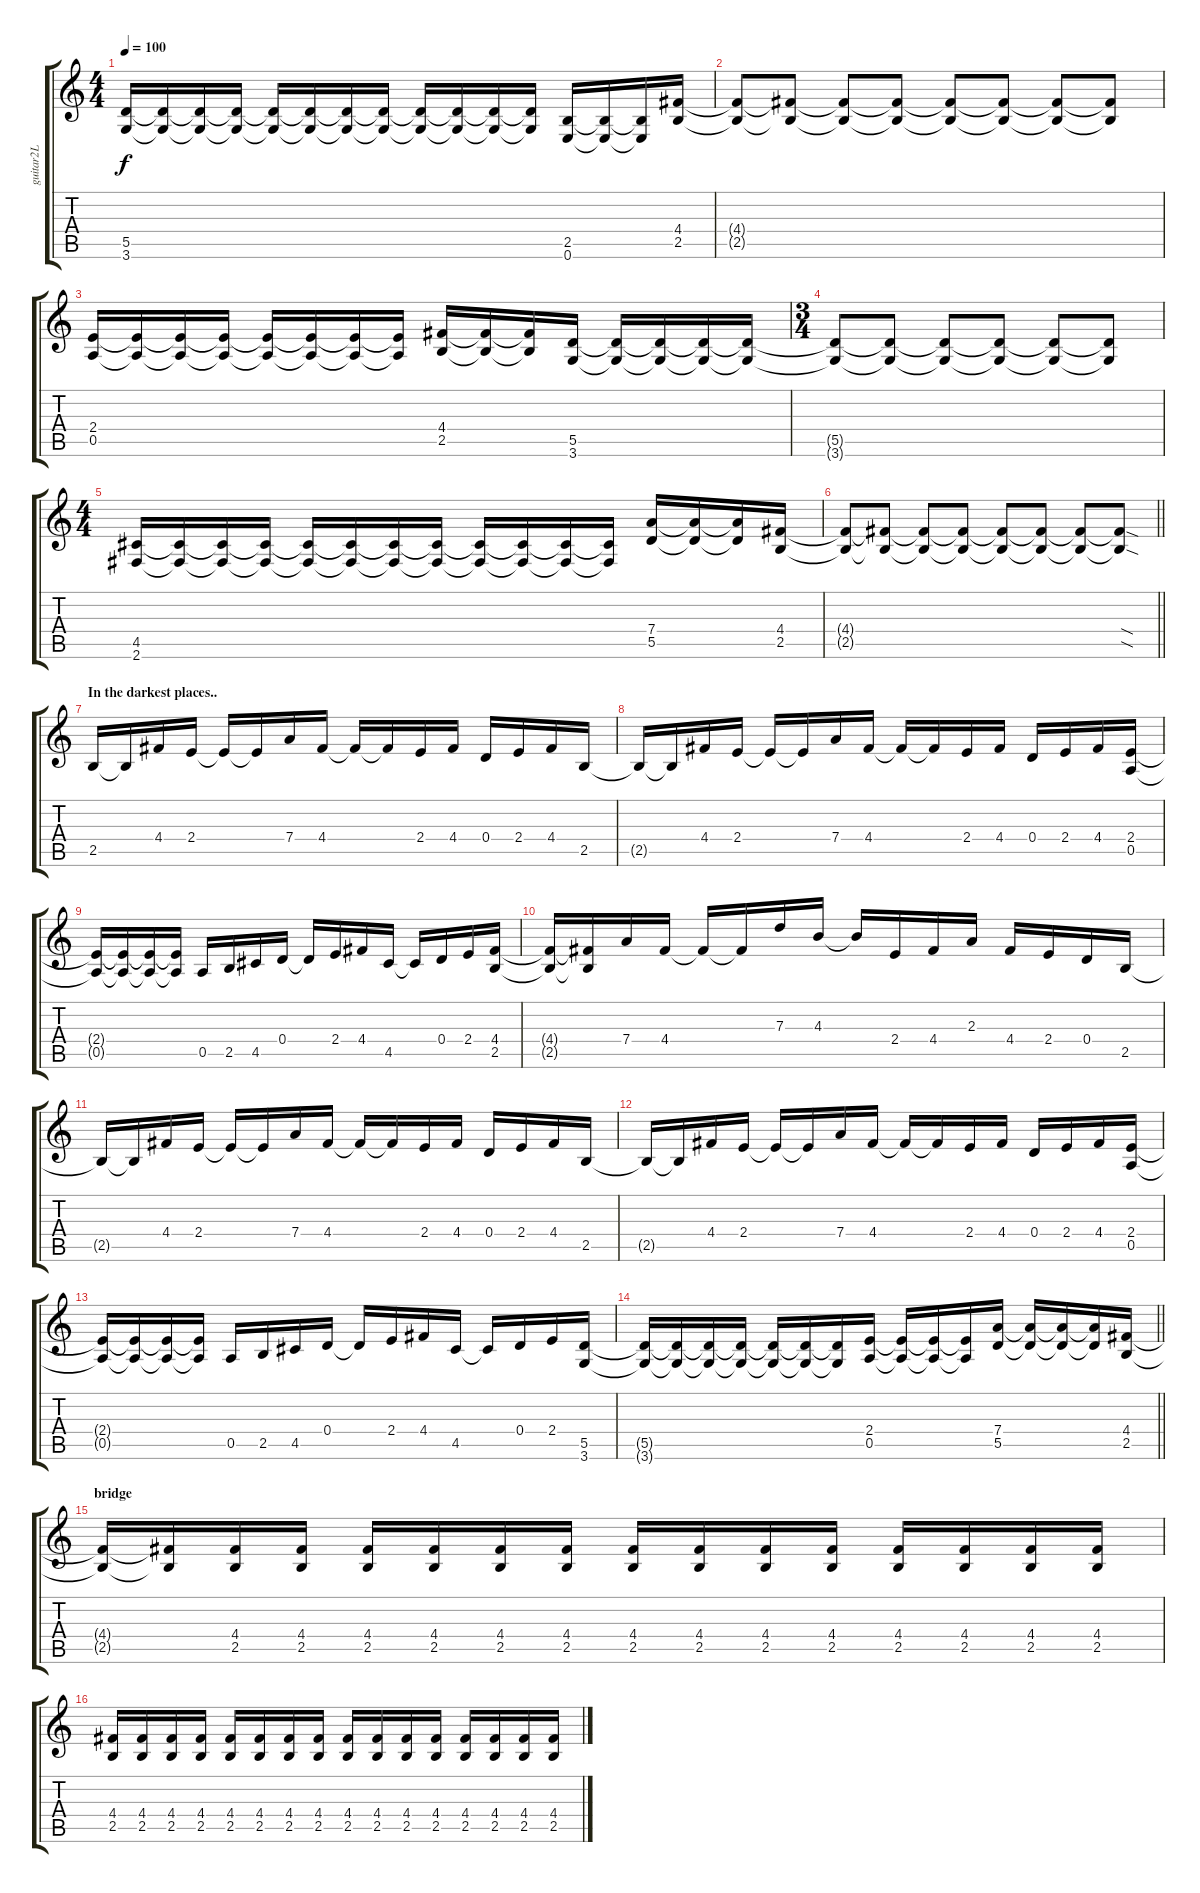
\track ("guitar2L" "guitar2L") {instrument distortionguitar}
\staff {score tabs}
\tuning (E4 B3 G3 D3 A2 E2) {hide}
\ts (4 4)
\tempo 100
\clef g2
\ks c
(5.5 3.6).16{dy f} (5.5{t} 3.6{t}).16 (5.5{t} 3.6{t}).16 (5.5{t} 3.6{t}).16 (5.5{t} 3.6{t}).16 (5.5{t} 3.6{t}).16 (5.5{t} 3.6{t}).16 (5.5{t} 3.6{t}).16 (5.5{t} 3.6{t}).16 (5.5{t} 3.6{t}).16 (5.5{t} 3.6{t}).16 (5.5{t} 3.6{t}).16 (2.5 0.6).16 (2.5{t} 0.6{t}).16 (2.5{t} 0.6{t}).16 (4.4 2.5).16 |
(4.4{t} 2.5{t}).8 (4.4{t} 2.5{t}).8 (4.4{t} 2.5{t}).8 (4.4{t} 2.5{t}).8 (4.4{t} 2.5{t}).8 (4.4{t} 2.5{t}).8 (4.4{t} 2.5{t}).8 (4.4{t} 2.5{t}).8 |
(2.4 0.5).16 (2.4{t} 0.5{t}).16 (2.4{t} 0.5{t}).16 (2.4{t} 0.5{t}).16 (2.4{t} 0.5{t}).16 (2.4{t} 0.5{t}).16 (2.4{t} 0.5{t}).16 (2.4{t} 0.5{t}).16 (4.4 2.5).16 (4.4{t} 2.5{t}).16 (4.4{t} 2.5{t}).16 (5.5 3.6).16 (5.5{t} 3.6{t}).16 (5.5{t} 3.6{t}).16 (5.5{t} 3.6{t}).16 (5.5{t} 3.6{t}).16 |
\ts (3 4)
(5.5{t} 3.6{t}).8 (5.5{t} 3.6{t}).8 (5.5{t} 3.6{t}).8 (5.5{t} 3.6{t}).8 (5.5{t} 3.6{t}).8 (5.5{t} 3.6{t}).8 |
\ts (4 4)
(4.5 2.6).16 (4.5{t} 2.6{t}).16 (4.5{t} 2.6{t}).16 (4.5{t} 2.6{t}).16 (4.5{t} 2.6{t}).16 (4.5{t} 2.6{t}).16 (4.5{t} 2.6{t}).16 (4.5{t} 2.6{t}).16 (4.5{t} 2.6{t}).16 (4.5{t} 2.6{t}).16 (4.5{t} 2.6{t}).16 (4.5{t} 2.6{t}).16 (7.4 5.5).16 (7.4{t} 5.5{t}).16 (7.4{t} 5.5{t}).16 (4.4 2.5).16 |
\barLineRight lightlight
(4.4{t} 2.5{t}).8 (4.4{t} 2.5{t}).8 (4.4{t} 2.5{t}).8 (4.4{t} 2.5{t}).8 (4.4{t} 2.5{t}).8 (4.4{t} 2.5{t}).8 (4.4{t} 2.5{t}).8 (4.4{sod t} 2.5{sod t}).8 |
\section ("" "In the darkest places..")
2.5.16 2.5{t}.16 4.4.16 2.4.16 2.4{t}.16 2.4{t}.16 7.4.16 4.4.16 4.4{t}.16 4.4{t}.16 2.4.16 4.4.16 0.4.16 2.4.16 4.4.16 2.5.16 |
2.5{t}.16 2.5{t}.16 4.4.16 2.4.16 2.4{t}.16 2.4{t}.16 7.4.16 4.4.16 4.4{t}.16 4.4{t}.16 2.4.16 4.4.16 0.4.16 2.4.16 4.4.16 (2.4 0.5).16 |
(2.4{t} 0.5{t}).16 (2.4{t} 0.5{t}).16 (2.4{t} 0.5{t}).16 (2.4{t} 0.5{t}).16 0.5.16 2.5.16 4.5.16 0.4.16 0.4{t}.16 2.4.16 4.4.16 4.5.16 4.5{t}.16 0.4.16 2.4.16 (4.4 2.5).16 |
(4.4{t} 2.5{t}).16 (4.4{t} 2.5{t}).16 7.4.16 4.4.16 4.4{t}.16 4.4{t}.16 7.3.16 4.3.16 4.3{t}.16 2.4.16 4.4.16 2.3.16 4.4.16 2.4.16 0.4.16 2.5.16 |
2.5{t}.16 2.5{t}.16 4.4.16 2.4.16 2.4{t}.16 2.4{t}.16 7.4.16 4.4.16 4.4{t}.16 4.4{t}.16 2.4.16 4.4.16 0.4.16 2.4.16 4.4.16 2.5.16 |
2.5{t}.16 2.5{t}.16 4.4.16 2.4.16 2.4{t}.16 2.4{t}.16 7.4.16 4.4.16 4.4{t}.16 4.4{t}.16 2.4.16 4.4.16 0.4.16 2.4.16 4.4.16 (2.4 0.5).16 |
(2.4{t} 0.5{t}).16 (2.4{t} 0.5{t}).16 (2.4{t} 0.5{t}).16 (2.4{t} 0.5{t}).16 0.5.16 2.5.16 4.5.16 0.4.16 0.4{t}.16 2.4.16 4.4.16 4.5.16 4.5{t}.16 0.4.16 2.4.16 (5.5 3.6).16 |
\barLineRight lightlight
(5.5{t} 3.6{t}).16 (5.5{t} 3.6{t}).16 (5.5{t} 3.6{t}).16 (5.5{t} 3.6{t}).16 (5.5{t} 3.6{t}).16 (5.5{t} 3.6{t}).16 (5.5{t} 3.6{t}).16 (2.4 0.5).16 (2.4{t} 0.5{t}).16 (2.4{t} 0.5{t}).16 (2.4{t} 0.5{t}).16 (7.4 5.5).16 (7.4{t} 5.5{t}).16 (7.4{t} 5.5{t}).16 (7.4{t} 5.5{t}).16 (4.4 2.5).16 |
\section ("" "bridge")
(4.4{t} 2.5{t}).16 (4.4{t} 2.5{t}).16 (4.4 2.5).16 (4.4 2.5).16 (4.4 2.5).16 (4.4 2.5).16 (4.4 2.5).16 (4.4 2.5).16 (4.4 2.5).16 (4.4 2.5).16 (4.4 2.5).16 (4.4 2.5).16 (4.4 2.5).16 (4.4 2.5).16 (4.4 2.5).16 (4.4 2.5).16 |
(4.4 2.5).16 (4.4 2.5).16 (4.4 2.5).16 (4.4 2.5).16 (4.4 2.5).16 (4.4 2.5).16 (4.4 2.5).16 (4.4 2.5).16 (4.4 2.5).16 (4.4 2.5).16 (4.4 2.5).16 (4.4 2.5).16 (4.4 2.5).16 (4.4 2.5).16 (4.4 2.5).16 (4.4 2.5).16
